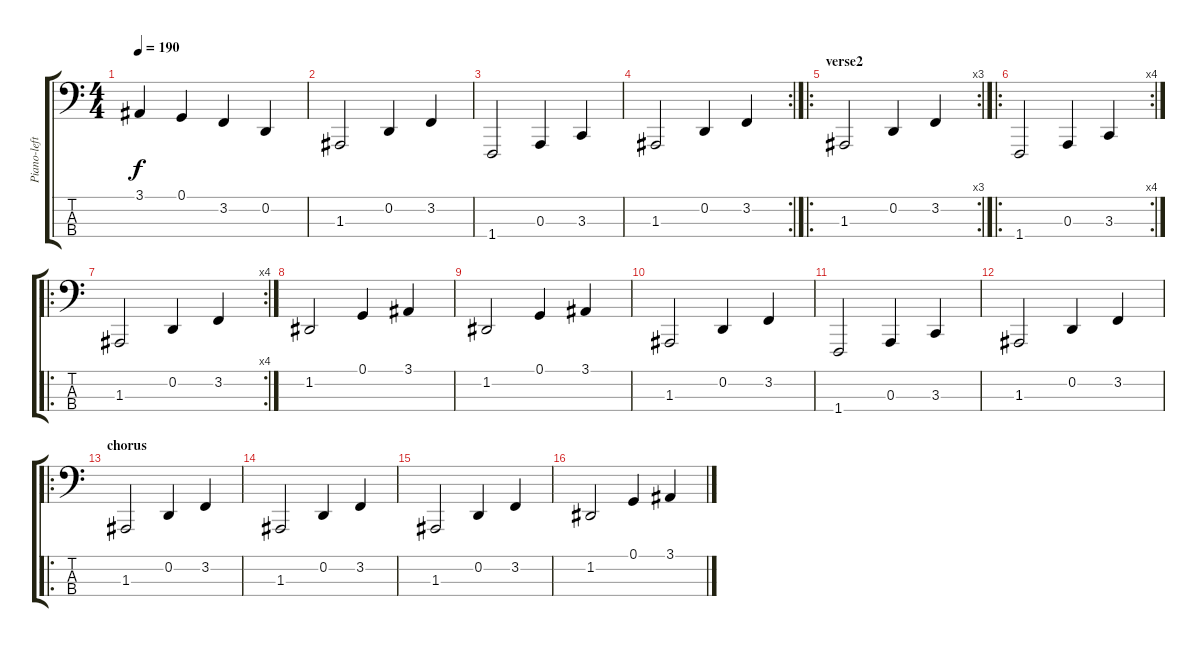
\track ("Piano-left" "Piano-left") {instrument acousticgrandpiano}
\staff {score tabs}
\tuning (G2 D2 A1 E1) {hide}
\ts (4 4)
\tempo 190
\clef f4
\ks c
3.1{t}.4{dy f} 0.1.4 3.2.4 0.2.4 |
1.3.2 0.2.4 3.2.4 |
1.4.2 0.3.4 3.3.4 |
\rc 2
1.3.2 0.2.4 3.2.4 |
\ro
\rc 3
\section ("" "verse2")
1.3.2 0.2.4 3.2.4 |
\ro
\rc 4
1.4.2 0.3.4 3.3.4 |
\ro
\rc 4
1.3.2 0.2.4 3.2.4 |
1.2.2 0.1.4 3.1.4 |
1.2.2 0.1.4 3.1.4 |
1.3.2 0.2.4 3.2.4 |
1.4.2 0.3.4 3.3.4 |
1.3.2 0.2.4 3.2.4 |
\ro
\section ("" "chorus")
1.3.2 0.2.4 3.2.4 |
1.3.2 0.2.4 3.2.4 |
1.3.2 0.2.4 3.2.4 |
1.2.2 0.1.4 3.1.4
